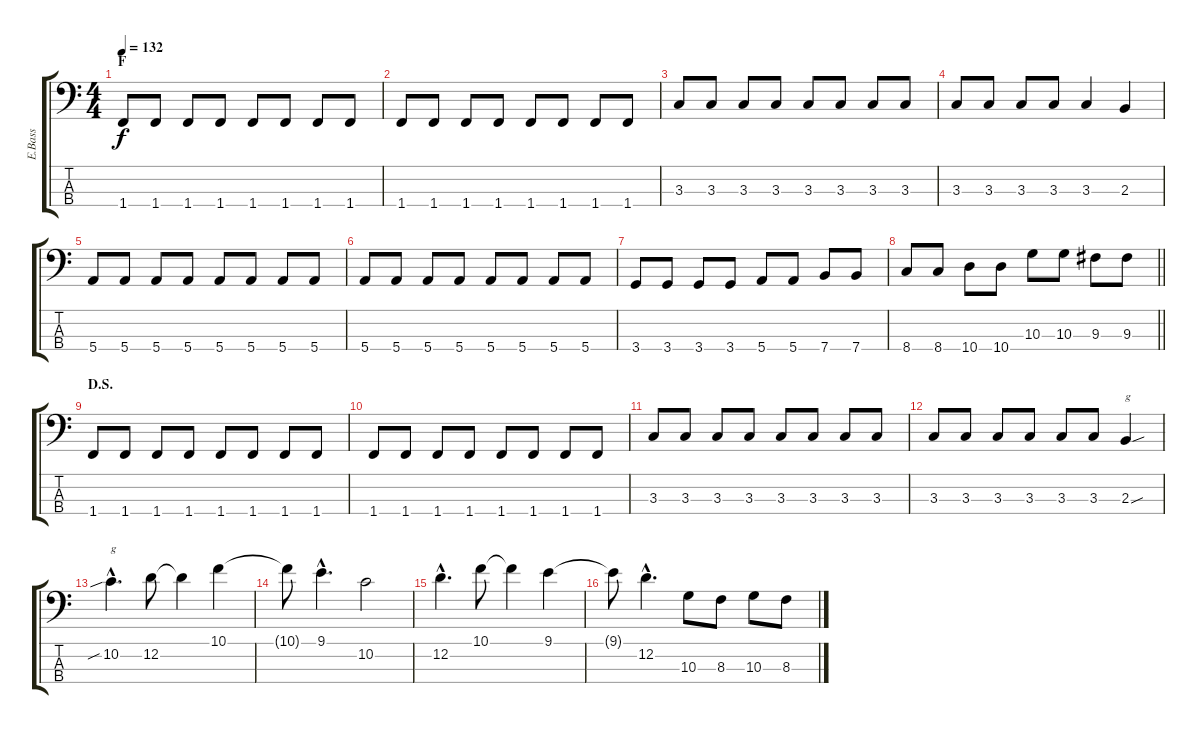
\track ("E.Bass" "E.Bass") {instrument electricbassfinger}
\staff {score tabs}
\tuning (G2 D2 A1 E1) {hide}
\ts (4 4)
\section ("" "F")
\tempo 132
\clef f4
\ks c
1.4.8{dy f} 1.4.8 1.4.8 1.4.8 1.4.8 1.4.8 1.4.8 1.4.8 |
1.4.8 1.4.8 1.4.8 1.4.8 1.4.8 1.4.8 1.4.8 1.4.8 |
3.3.8 3.3.8 3.3.8 3.3.8 3.3.8 3.3.8 3.3.8 3.3.8 |
3.3.8 3.3.8 3.3.8 3.3.8 3.3.4 2.3.4 |
5.4.8 5.4.8 5.4.8 5.4.8 5.4.8 5.4.8 5.4.8 5.4.8 |
5.4.8 5.4.8 5.4.8 5.4.8 5.4.8 5.4.8 5.4.8 5.4.8 |
3.4.8 3.4.8 3.4.8 3.4.8 5.4.8 5.4.8 7.4.8 7.4.8 |
\barLineRight lightlight
8.4.8 8.4.8 10.4.8 10.4.8 10.3.8 10.3.8 9.3.8 9.3.8 |
\section ("" "D.S.")
1.4.8 1.4.8 1.4.8 1.4.8 1.4.8 1.4.8 1.4.8 1.4.8 |
1.4.8 1.4.8 1.4.8 1.4.8 1.4.8 1.4.8 1.4.8 1.4.8 |
3.3.8 3.3.8 3.3.8 3.3.8 3.3.8 3.3.8 3.3.8 3.3.8 |
3.3.8 3.3.8 3.3.8 3.3.8 3.3.8 3.3.8 2.3{sou}.4{txt "g"} |
10.2{sib hac}.4{d txt "g"} 12.2.8 12.2{t}.4 10.1.4 |
10.1{t}.8 9.1{hac}.4{d} 10.2.2 |
12.2{hac}.4{d} 10.1.8 10.1{t}.4 9.1.4 |
9.1{t}.8 12.2{hac}.4{d} 10.3.8 8.3.8 10.3.8 8.3.8
